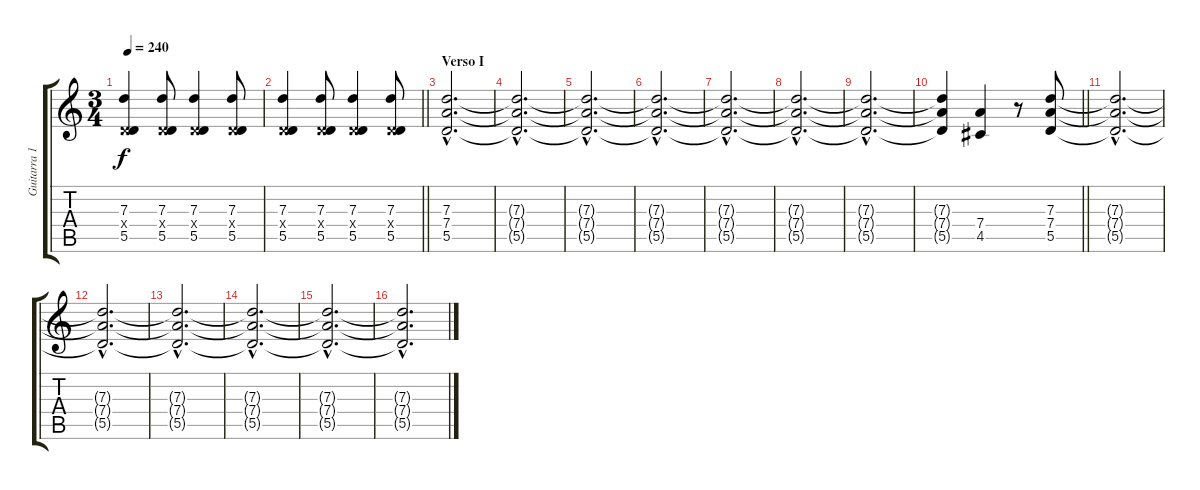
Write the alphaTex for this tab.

\track ("Guitarra 1 - Mathias" "Guitarra 1") {instrument distortionguitar}
\staff {score tabs}
\tuning (E4 B3 G3 D3 A2 E2) {hide}
\ts (3 4)
\tempo 240
\clef g2
\ks c
(7.3 0.4{x} 5.5).4{dy f} (7.3 0.4{x} 5.5).8 (7.3 0.4{x} 5.5).4 (7.3 0.4{x} 5.5).8 |
\barLineRight lightlight
(7.3 0.4{x} 5.5).4 (7.3 0.4{x} 5.5).8 (7.3 0.4{x} 5.5).4 (7.3 0.4{x} 5.5).8 |
\section ("" "Verso I")
(7.3{hac} 7.4{hac} 5.5{hac}).2{d} |
(7.3{hac t} 7.4{hac t} 5.5{hac t}).2{d} |
(7.3{hac t} 7.4{hac t} 5.5{hac t}).2{d} |
(7.3{hac t} 7.4{hac t} 5.5{hac t}).2{d} |
(7.3{hac t} 7.4{hac t} 5.5{hac t}).2{d} |
(7.3{hac t} 7.4{hac t} 5.5{hac t}).2{d} |
(7.3{hac t} 7.4{hac t} 5.5{hac t}).2{d} |
\barLineRight lightlight
(7.3{t} 7.4{t} 5.5{t}).4 (7.4 4.5).4 r.8 (7.3 7.4 5.5).8 |
(7.3{hac t} 7.4{hac t} 5.5{hac t}).2{d} |
(7.3{hac t} 7.4{hac t} 5.5{hac t}).2{d} |
(7.3{hac t} 7.4{hac t} 5.5{hac t}).2{d} |
(7.3{hac t} 7.4{hac t} 5.5{hac t}).2{d} |
(7.3{hac t} 7.4{hac t} 5.5{hac t}).2{d} |
(7.3{hac t} 7.4{hac t} 5.5{hac t}).2{d}
